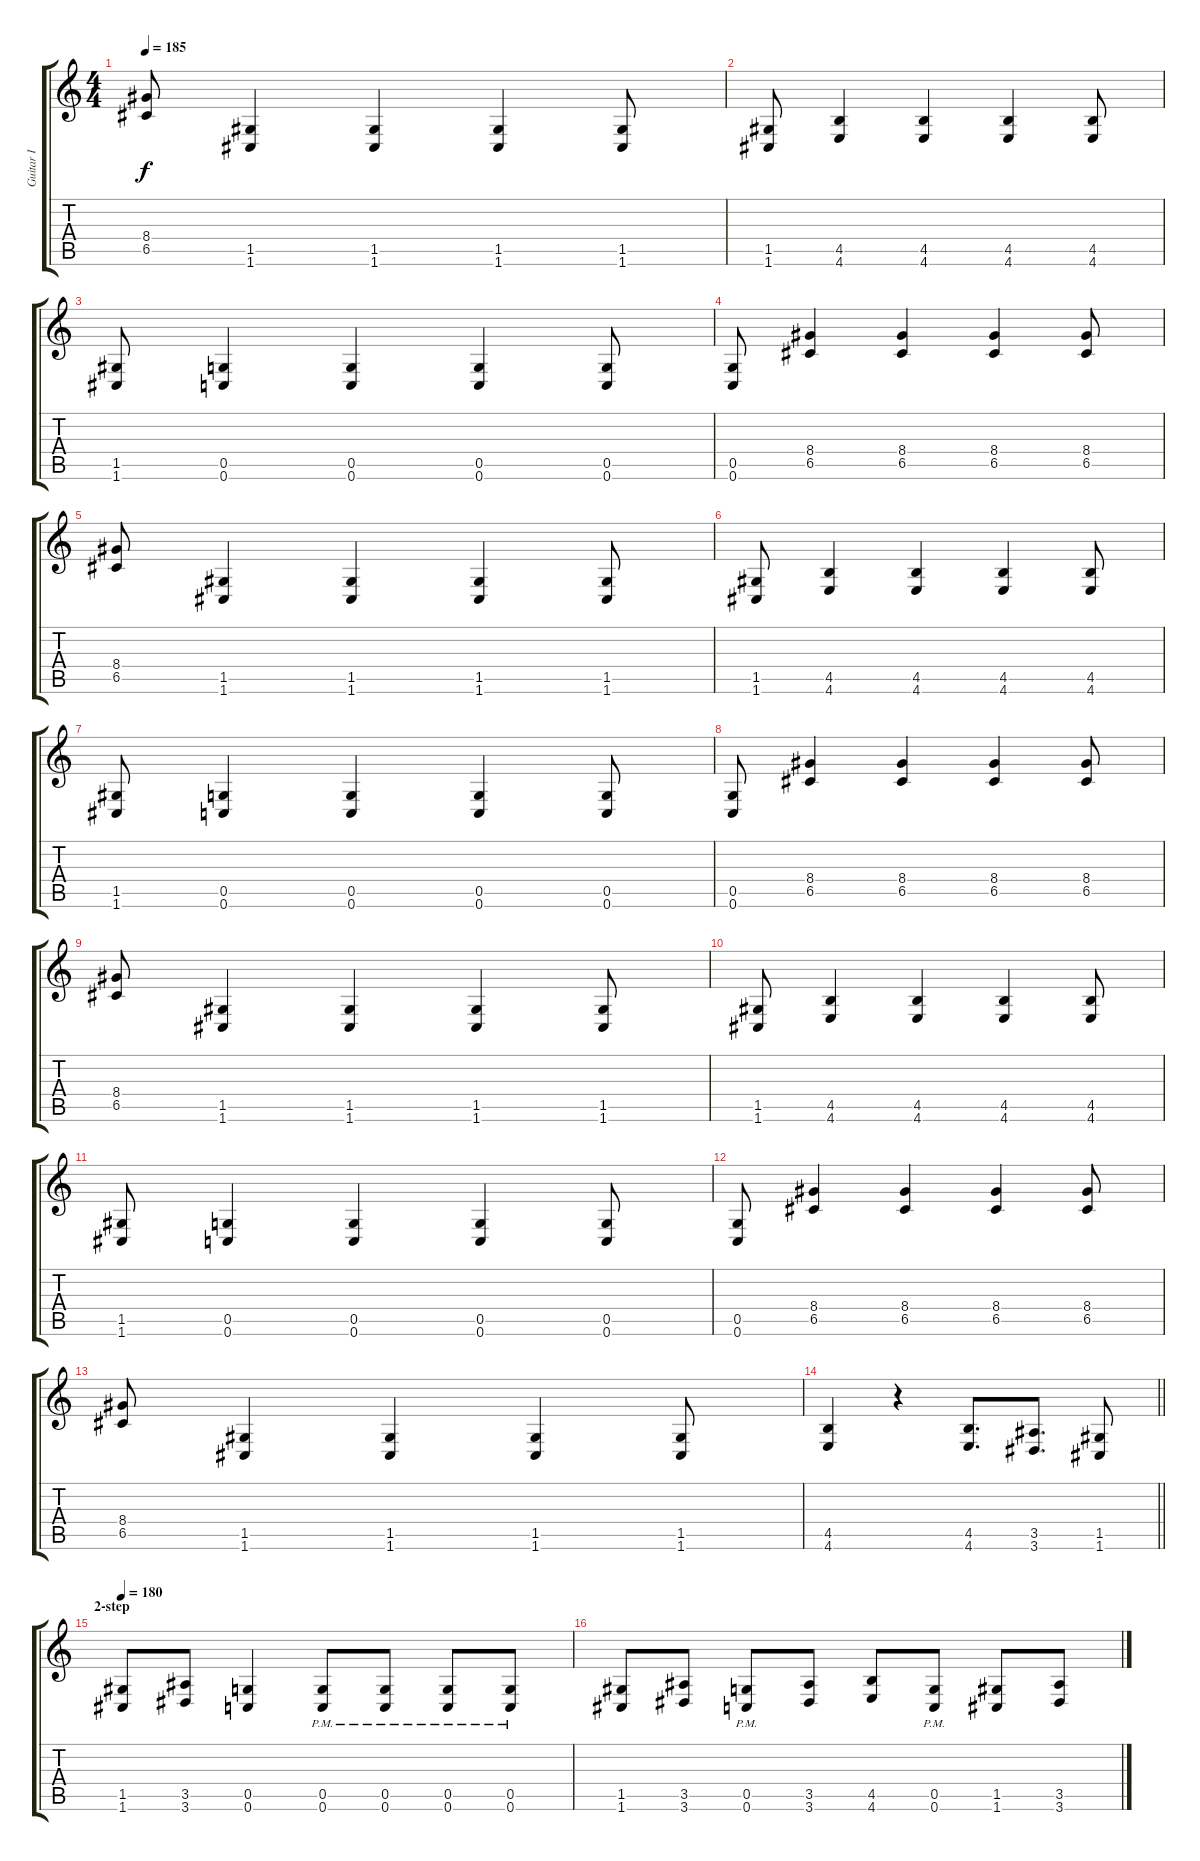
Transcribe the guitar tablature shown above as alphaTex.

\track ("Guitar I" "Guitar I") {instrument overdrivenguitar}
\staff {score tabs}
\tuning (D4 A3 F3 C3 G2 C2) {hide}
\ts (4 4)
\tempo 185
\clef g2
\ks c
(8.4 6.5).8{dy f} (1.5 1.6).4 (1.5 1.6).4 (1.5 1.6).4 (1.5 1.6).8 |
(1.5 1.6).8 (4.5 4.6).4 (4.5 4.6).4 (4.5 4.6).4 (4.5 4.6).8 |
(1.5 1.6).8 (0.5 0.6).4 (0.5 0.6).4 (0.5 0.6).4 (0.5 0.6).8 |
(0.5 0.6).8 (8.4 6.5).4 (8.4 6.5).4 (8.4 6.5).4 (8.4 6.5).8 |
(8.4 6.5).8 (1.5 1.6).4 (1.5 1.6).4 (1.5 1.6).4 (1.5 1.6).8 |
(1.5 1.6).8 (4.5 4.6).4 (4.5 4.6).4 (4.5 4.6).4 (4.5 4.6).8 |
(1.5 1.6).8 (0.5 0.6).4 (0.5 0.6).4 (0.5 0.6).4 (0.5 0.6).8 |
(0.5 0.6).8 (8.4 6.5).4 (8.4 6.5).4 (8.4 6.5).4 (8.4 6.5).8 |
(8.4 6.5).8 (1.5 1.6).4 (1.5 1.6).4 (1.5 1.6).4 (1.5 1.6).8 |
(1.5 1.6).8 (4.5 4.6).4 (4.5 4.6).4 (4.5 4.6).4 (4.5 4.6).8 |
(1.5 1.6).8 (0.5 0.6).4 (0.5 0.6).4 (0.5 0.6).4 (0.5 0.6).8 |
(0.5 0.6).8 (8.4 6.5).4 (8.4 6.5).4 (8.4 6.5).4 (8.4 6.5).8 |
(8.4 6.5).8 (1.5 1.6).4 (1.5 1.6).4 (1.5 1.6).4 (1.5 1.6).8 |
\barLineRight lightlight
(4.5 4.6).4 r.4 (4.5 4.6).8{d} (3.5 3.6).8{d} (1.5 1.6).8 |
\section ("" "2-step")
\tempo 180
(1.5 1.6).8 (3.5 3.6).8 (0.5 0.6).4 (0.5{pm} 0.6{pm}).8 (0.5{pm} 0.6{pm}).8 (0.5{pm} 0.6{pm}).8 (0.5{pm} 0.6{pm}).8 |
(1.5 1.6).8 (3.5 3.6).8 (0.5{pm} 0.6{pm}).8 (3.5 3.6).8 (4.5 4.6).8 (0.5{pm} 0.6{pm}).8 (1.5 1.6).8 (3.5 3.6).8
